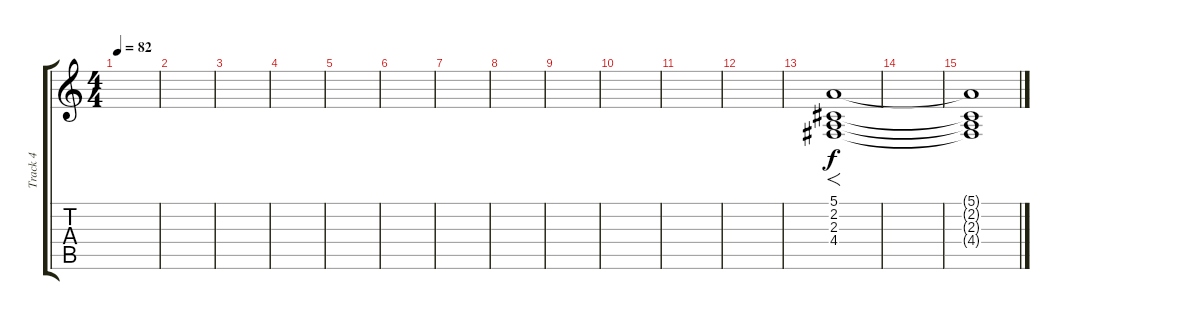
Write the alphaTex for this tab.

\track ("Track 4" "Track 4") {instrument voiceoohs}
\staff {score tabs}
\tuning (E4 B3 G3 D3 A2 E2) {hide}
\ts (4 4)
\tempo 82
\clef g2
\ks c
|
|
|
|
|
|
|
|
|
|
|
|
(5.1 2.2 2.3 4.4).1{f volume 12} |
|
(5.1{t} 2.2{t} 2.3{t} 4.4{t}).1
